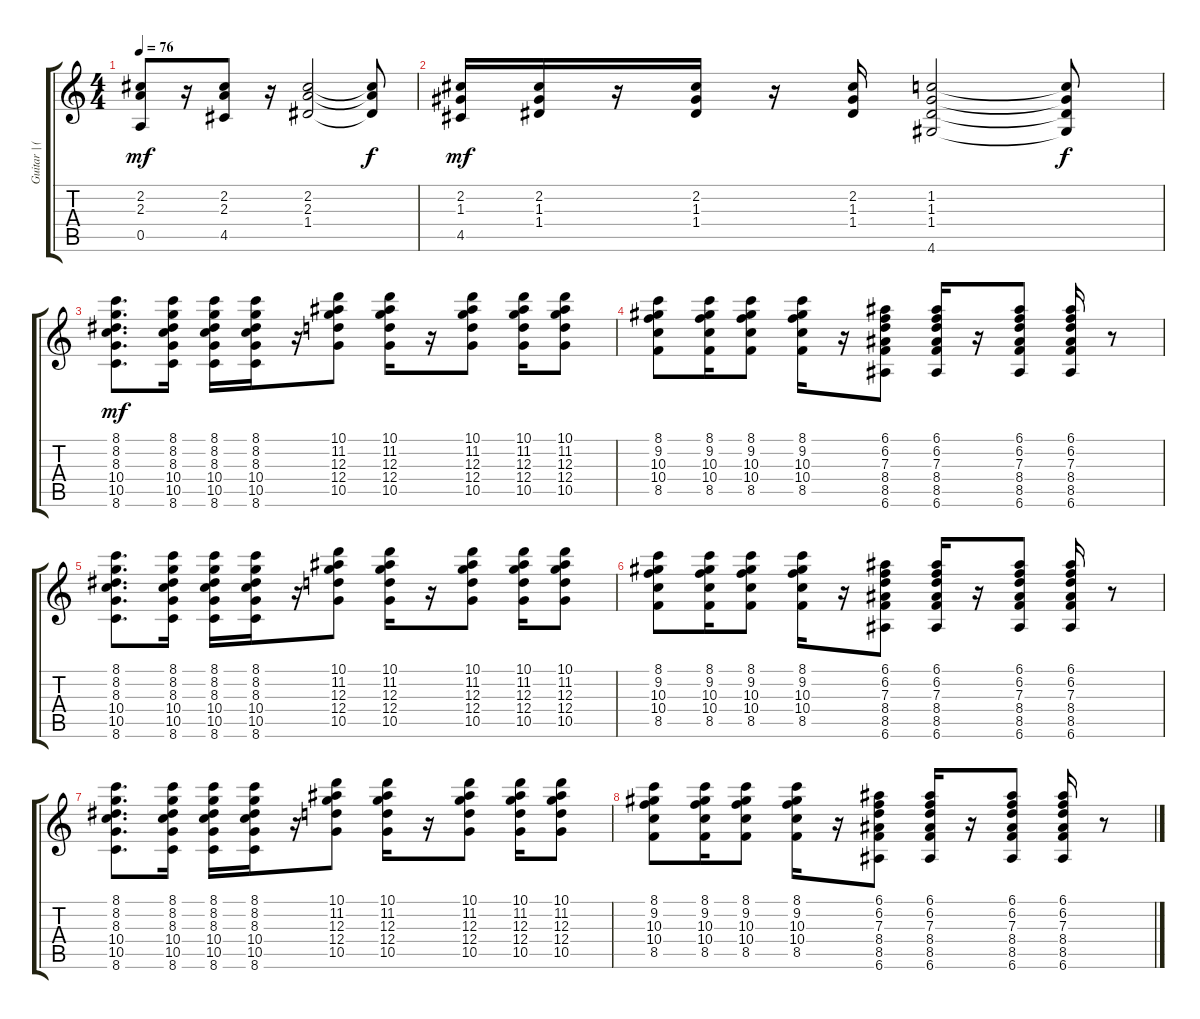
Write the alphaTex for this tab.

\track ("Guitar | (Steel acoustic)" "Guitar | (") {instrument acousticguitarsteel}
\staff {score tabs}
\tuning (E4 B3 G3 D3 A2 E2) {hide}
\ts (4 4)
\tempo 76
\clef g2
\ks c
(2.2 2.3 0.5).8{dy mf} r.16 (2.2 2.3 4.5).8 r.16 (2.2 2.3 1.4).2 (2.2{t} 2.3{t} 1.4{t}).8{dy f} |
(2.2 1.3 4.5).16{dy mf} (2.2 1.3 1.4).16 r.16 (2.2 1.3 1.4).16 r.16 (2.2 1.3 1.4).16 (1.2 1.3 1.4 4.6).2 (1.2{t} 1.3{t} 1.4{t} 4.6{t}).8{dy f} |
(8.1 8.2 8.3 10.4 10.5 8.6).8{d dy mf} (8.1 8.2 8.3 10.4 10.5 8.6).16 (8.1 8.2 8.3 10.4 10.5 8.6).16 (8.1 8.2 8.3 10.4 10.5 8.6).16 r.16 (10.1 11.2 12.3 12.4 10.5).8 (10.1 11.2 12.3 12.4 10.5).16 r.16 (10.1 11.2 12.3 12.4 10.5).8 (10.1 11.2 12.3 12.4 10.5).16 (10.1 11.2 12.3 12.4 10.5).8 |
(8.1 9.2 10.3 10.4 8.5).8 (8.1 9.2 10.3 10.4 8.5).16 (8.1 9.2 10.3 10.4 8.5).8 (8.1 9.2 10.3 10.4 8.5).16 r.16 (6.1 6.2 7.3 8.4 8.5 6.6).8 (6.1 6.2 7.3 8.4 8.5 6.6).16 r.16 (6.1 6.2 7.3 8.4 8.5 6.6).8 (6.1 6.2 7.3 8.4 8.5 6.6).16 r.8 |
(8.1 8.2 8.3 10.4 10.5 8.6).8{d} (8.1 8.2 8.3 10.4 10.5 8.6).16 (8.1 8.2 8.3 10.4 10.5 8.6).16 (8.1 8.2 8.3 10.4 10.5 8.6).16 r.16 (10.1 11.2 12.3 12.4 10.5).8 (10.1 11.2 12.3 12.4 10.5).16 r.16 (10.1 11.2 12.3 12.4 10.5).8 (10.1 11.2 12.3 12.4 10.5).16 (10.1 11.2 12.3 12.4 10.5).8 |
(8.1 9.2 10.3 10.4 8.5).8 (8.1 9.2 10.3 10.4 8.5).16 (8.1 9.2 10.3 10.4 8.5).8 (8.1 9.2 10.3 10.4 8.5).16 r.16 (6.1 6.2 7.3 8.4 8.5 6.6).8 (6.1 6.2 7.3 8.4 8.5 6.6).16 r.16 (6.1 6.2 7.3 8.4 8.5 6.6).8 (6.1 6.2 7.3 8.4 8.5 6.6).16 r.8 |
(8.1 8.2 8.3 10.4 10.5 8.6).8{d} (8.1 8.2 8.3 10.4 10.5 8.6).16 (8.1 8.2 8.3 10.4 10.5 8.6).16 (8.1 8.2 8.3 10.4 10.5 8.6).16 r.16 (10.1 11.2 12.3 12.4 10.5).8 (10.1 11.2 12.3 12.4 10.5).16 r.16 (10.1 11.2 12.3 12.4 10.5).8 (10.1 11.2 12.3 12.4 10.5).16 (10.1 11.2 12.3 12.4 10.5).8 |
(8.1 9.2 10.3 10.4 8.5).8 (8.1 9.2 10.3 10.4 8.5).16 (8.1 9.2 10.3 10.4 8.5).8 (8.1 9.2 10.3 10.4 8.5).16 r.16 (6.1 6.2 7.3 8.4 8.5 6.6).8 (6.1 6.2 7.3 8.4 8.5 6.6).16 r.16 (6.1 6.2 7.3 8.4 8.5 6.6).8 (6.1 6.2 7.3 8.4 8.5 6.6).16 r.8
